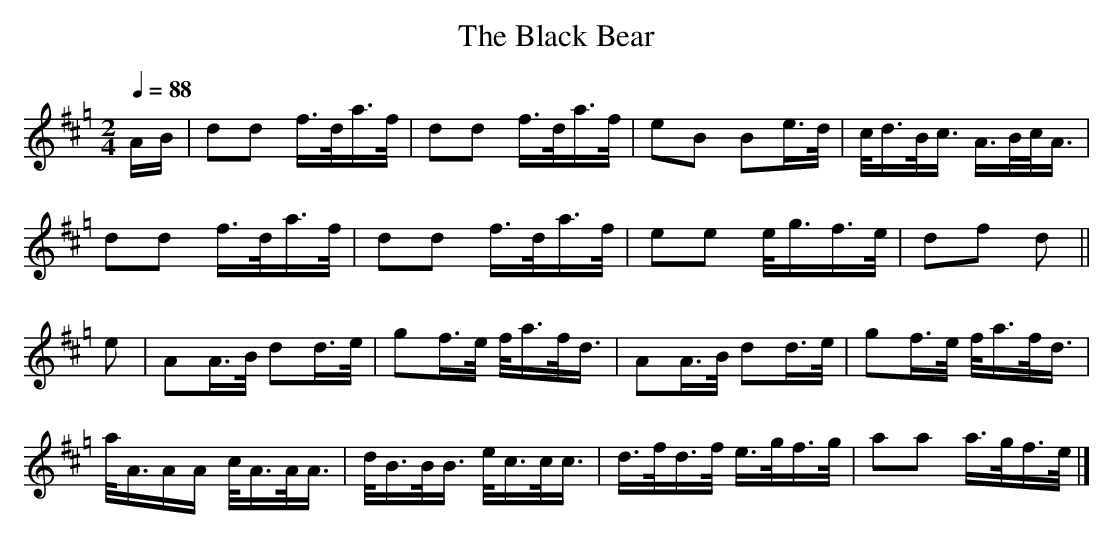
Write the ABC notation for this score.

X:1
T:The Black Bear
M:2/4
L:1/16
Q:1/4=88
K:Hp
AB|d2d2  f>da>f|d2d2   f>da>f|e2B2   B2e>d |c<dB<c A>Bc<A |
   d2d2  f>da>f|d2d2   f>da>f|e2e2   e<gf>e|d2f2   d2    ||
e2|A2A>B d2d>e |g2f>e  f<af<d|A2A>B  d2d>e |g2f>e  f<af<d |
   a<AAA c<AA<A|d<BB<B e<cc<c|d>fd>f e>gf>g|a2a2   a>gf>e|]
